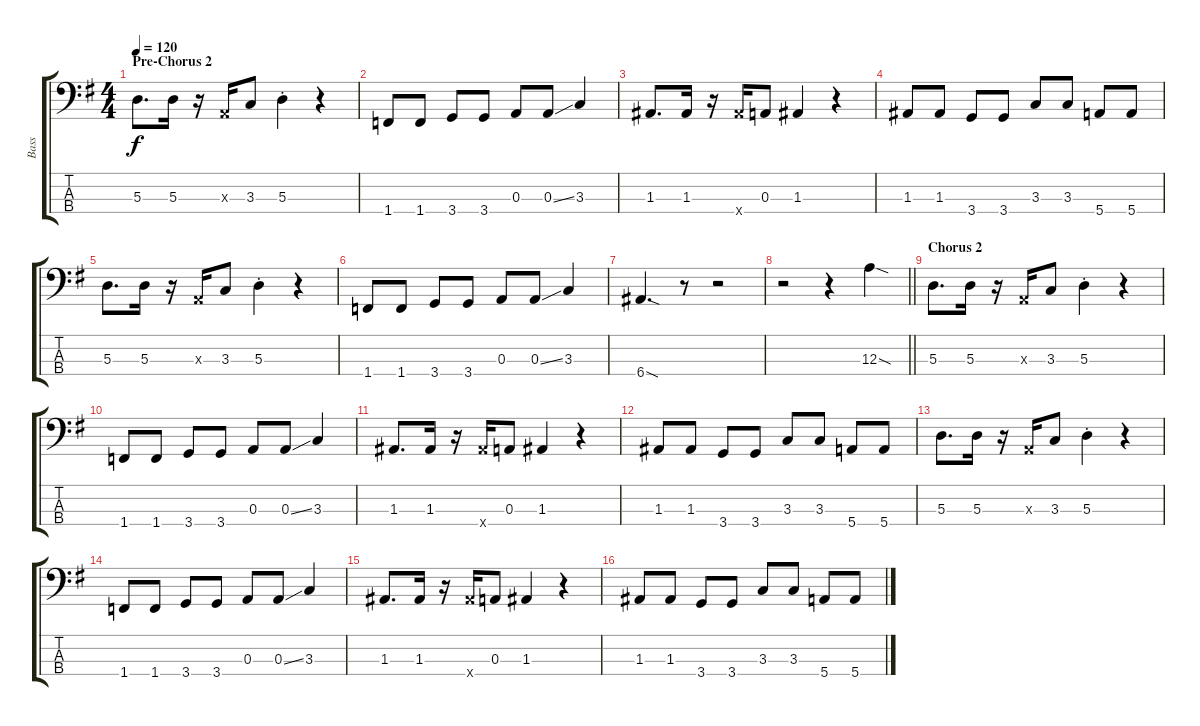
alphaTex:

\track ("Bass" "Bass") {instrument electricbassfinger}
\staff {score tabs}
\tuning (G2 D2 A1 E1) {hide}
\ts (4 4)
\section ("" "Pre-Chorus 2")
\tempo 120
\clef f4
\ks g
5.3.8{d dy f} 5.3.16 r.16 0.3{x}.16 3.3.8 5.3{st}.4 r.4 |
1.4.8 1.4.8 3.4.8 3.4.8 0.3.8 0.3{ss}.8 3.3.4 |
1.3.8{d} 1.3.16 r.16 6.4{x}.16 0.3.8 1.3.4 r.4 |
1.3.8 1.3.8 3.4.8 3.4.8 3.3.8 3.3.8 5.4.8 5.4.8 |
5.3.8{d} 5.3.16 r.16 0.3{x}.16 3.3.8 5.3{st}.4 r.4 |
1.4.8 1.4.8 3.4.8 3.4.8 0.3.8 0.3{ss}.8 3.3.4 |
6.4{sod}.4{d} r.8 r.2 |
\barLineRight lightlight
r.2 r.4 12.3{sod}.4 |
\section ("" "Chorus 2")
5.3.8{d} 5.3.16 r.16 0.3{x}.16 3.3.8 5.3{st}.4 r.4 |
1.4.8 1.4.8 3.4.8 3.4.8 0.3.8 0.3{ss}.8 3.3.4 |
1.3.8{d} 1.3.16 r.16 6.4{x}.16 0.3.8 1.3.4 r.4 |
1.3.8 1.3.8 3.4.8 3.4.8 3.3.8 3.3.8 5.4.8 5.4.8 |
5.3.8{d} 5.3.16 r.16 0.3{x}.16 3.3.8 5.3{st}.4 r.4 |
1.4.8 1.4.8 3.4.8 3.4.8 0.3.8 0.3{ss}.8 3.3.4 |
1.3.8{d} 1.3.16 r.16 6.4{x}.16 0.3.8 1.3.4 r.4 |
1.3.8 1.3.8 3.4.8 3.4.8 3.3.8 3.3.8 5.4.8 5.4.8
